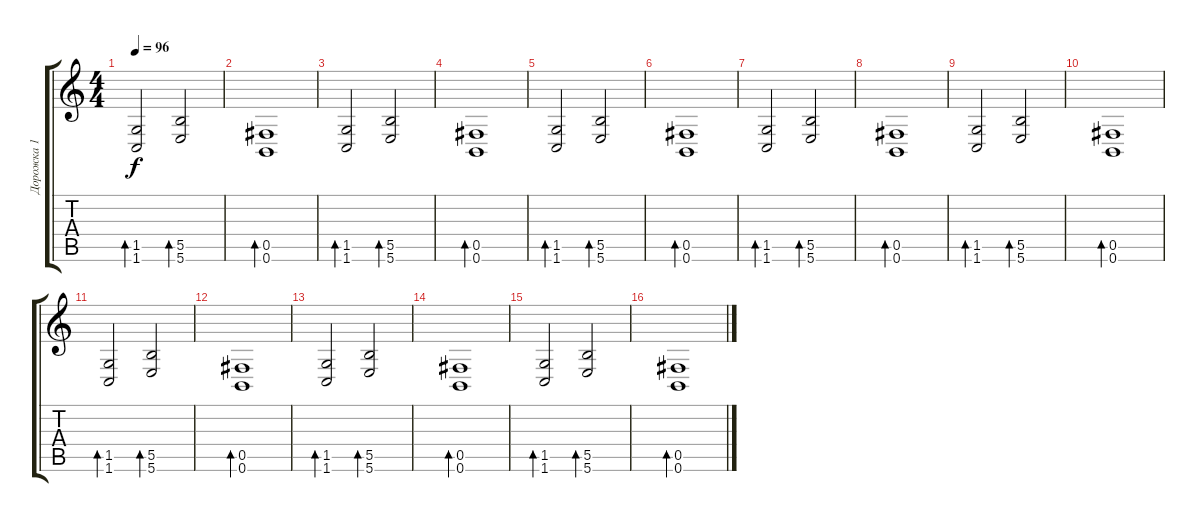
\track ("Дорожка 1" "Дорожка 1") {mute instrument electricguitarclean}
\staff {score tabs}
\tuning (Db4 Ab3 E3 B2 Gb2 B1) {hide}
\ts (4 4)
\tempo 96
\clef g2
\ks c
(1.5 1.6).2{bd 240 dy f instrument electricguitarclean} (5.5 5.6).2{bd 240} |
(0.5 0.6).1{bd 240} |
(1.5 1.6).2{bd 240} (5.5 5.6).2{bd 240} |
(0.5 0.6).1{bd 240} |
(1.5 1.6).2{bd 240} (5.5 5.6).2{bd 240} |
(0.5 0.6).1{bd 240} |
(1.5 1.6).2{bd 240} (5.5 5.6).2{bd 240} |
(0.5 0.6).1{bd 240} |
(1.5 1.6).2{bd 240} (5.5 5.6).2{bd 240} |
(0.5 0.6).1{bd 240} |
(1.5 1.6).2{bd 240} (5.5 5.6).2{bd 240} |
(0.5 0.6).1{bd 240} |
(1.5 1.6).2{bd 240} (5.5 5.6).2{bd 240} |
(0.5 0.6).1{bd 240} |
(1.5 1.6).2{bd 240} (5.5 5.6).2{bd 240} |
(0.5 0.6).1{bd 240}
